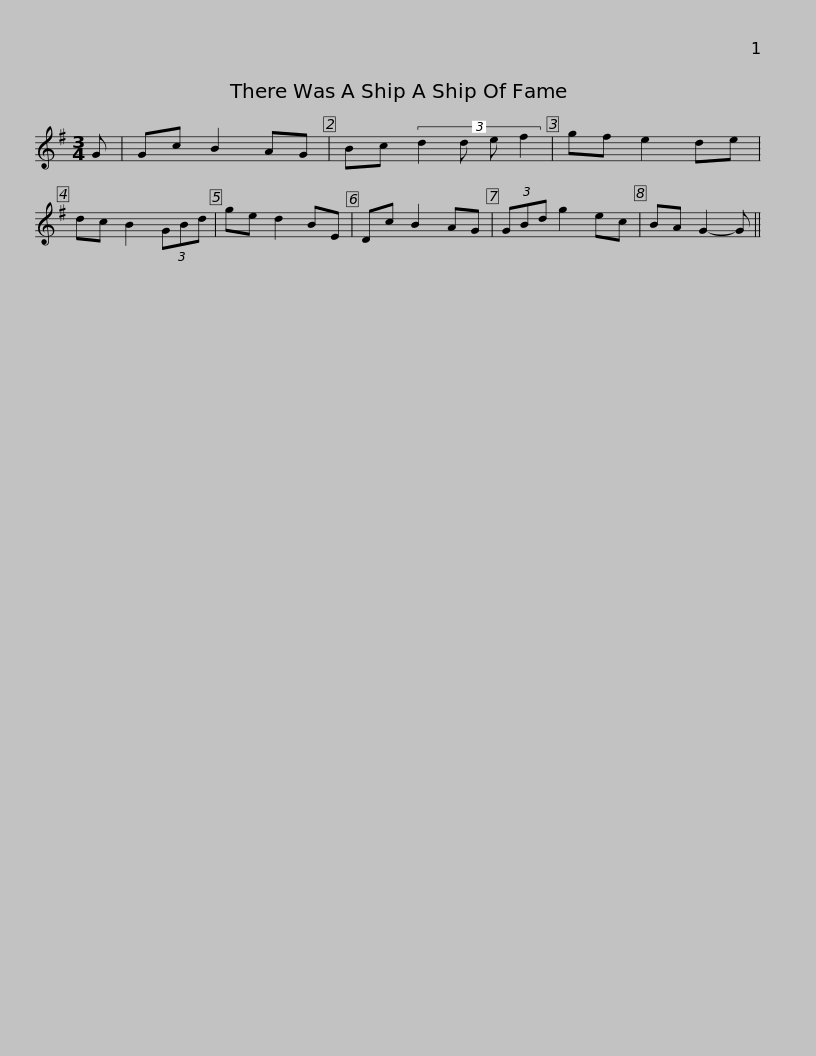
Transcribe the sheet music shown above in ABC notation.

X:1
L:1/8
M:3/4
I:linebreak $
K:G
V:1 treble
V:1
 G | Gc B2 AG | Bc (3:2:4d2 d e f2 | gf e2 de | dc B2 (3GBd | %5
 ge d2 BE | Dc B2 AG | (3GBd g2 ec | BA G2- G || %9
